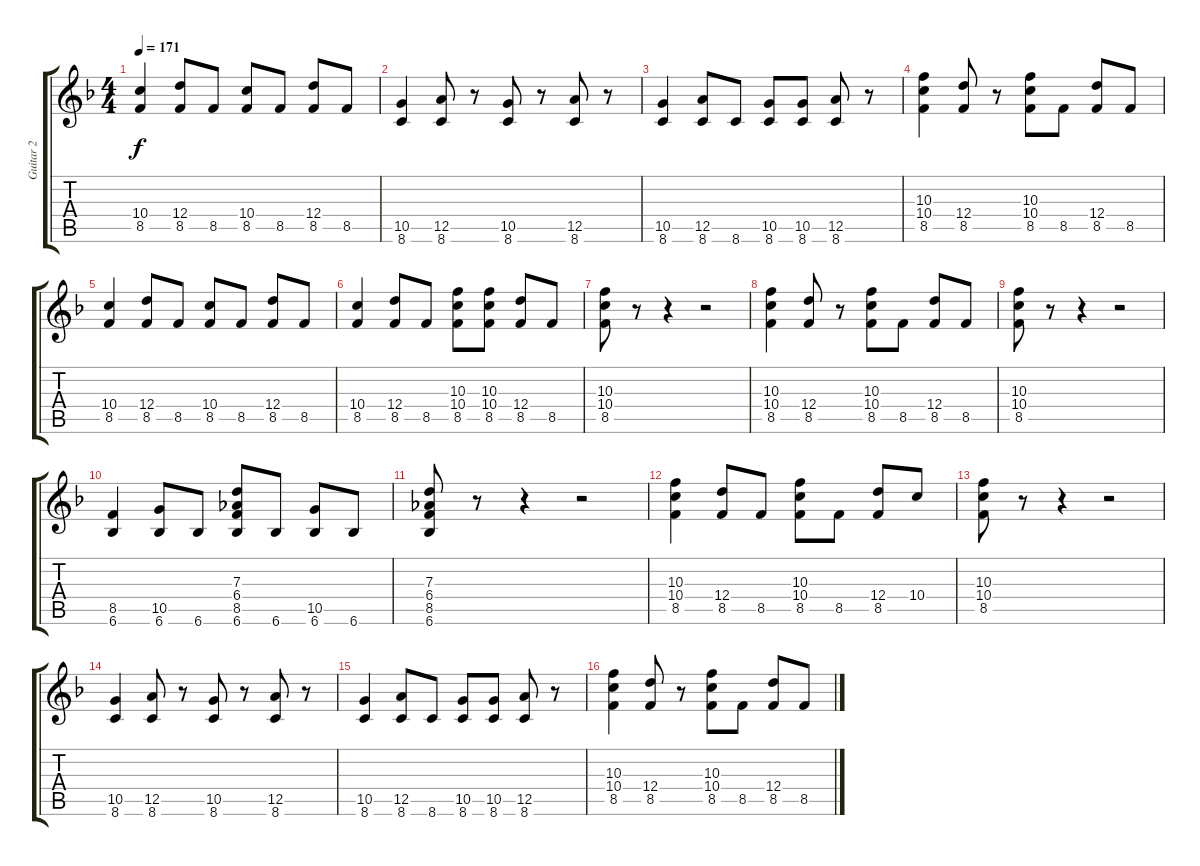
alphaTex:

\track ("Guitar 2" "Guitar 2") {instrument electricguitarclean}
\staff {score tabs}
\tuning (E4 B3 G3 D3 A2 E2) {hide}
\ts (4 4)
\tempo 171
\clef g2
\ks f
(10.4 8.5).4{dy f} (12.4 8.5).8 8.5.8 (10.4 8.5).8 8.5.8 (12.4 8.5).8 8.5.8 |
(10.5 8.6).4 (12.5 8.6).8 r.8 (10.5 8.6).8 r.8 (12.5 8.6).8 r.8 |
(10.5 8.6).4 (12.5 8.6).8 8.6.8 (10.5 8.6).8 (10.5 8.6).8 (12.5 8.6).8 r.8 |
(10.3 10.4 8.5).4 (12.4 8.5).8 r.8 (10.3 10.4 8.5).8 8.5.8 (12.4 8.5).8 8.5.8 |
(10.4 8.5).4 (12.4 8.5).8 8.5.8 (10.4 8.5).8 8.5.8 (12.4 8.5).8 8.5.8 |
(10.4 8.5).4 (12.4 8.5).8 8.5.8 (10.3 10.4 8.5).8 (10.3 10.4 8.5).8 (12.4 8.5).8 8.5.8 |
(10.3 10.4 8.5).8 r.8 r.4 r.2 |
(10.3 10.4 8.5).4 (12.4 8.5).8 r.8 (10.3 10.4 8.5).8 8.5.8 (12.4 8.5).8 8.5.8 |
(10.3 10.4 8.5).8 r.8 r.4 r.2 |
(8.5 6.6).4 (10.5 6.6).8 6.6.8 (7.3 6.4 8.5 6.6).8 6.6.8 (10.5 6.6).8 6.6.8 |
(7.3 6.4 8.5 6.6).8 r.8 r.4 r.2 |
(10.3 10.4 8.5).4 (12.4 8.5).8 8.5.8 (10.3 10.4 8.5).8 8.5.8 (12.4 8.5).8 10.4.8 |
(10.3 10.4 8.5).8 r.8 r.4 r.2 |
(10.5 8.6).4 (12.5 8.6).8 r.8 (10.5 8.6).8 r.8 (12.5 8.6).8 r.8 |
(10.5 8.6).4 (12.5 8.6).8 8.6.8 (10.5 8.6).8 (10.5 8.6).8 (12.5 8.6).8 r.8 |
(10.3 10.4 8.5).4 (12.4 8.5).8 r.8 (10.3 10.4 8.5).8 8.5.8 (12.4 8.5).8 8.5.8
